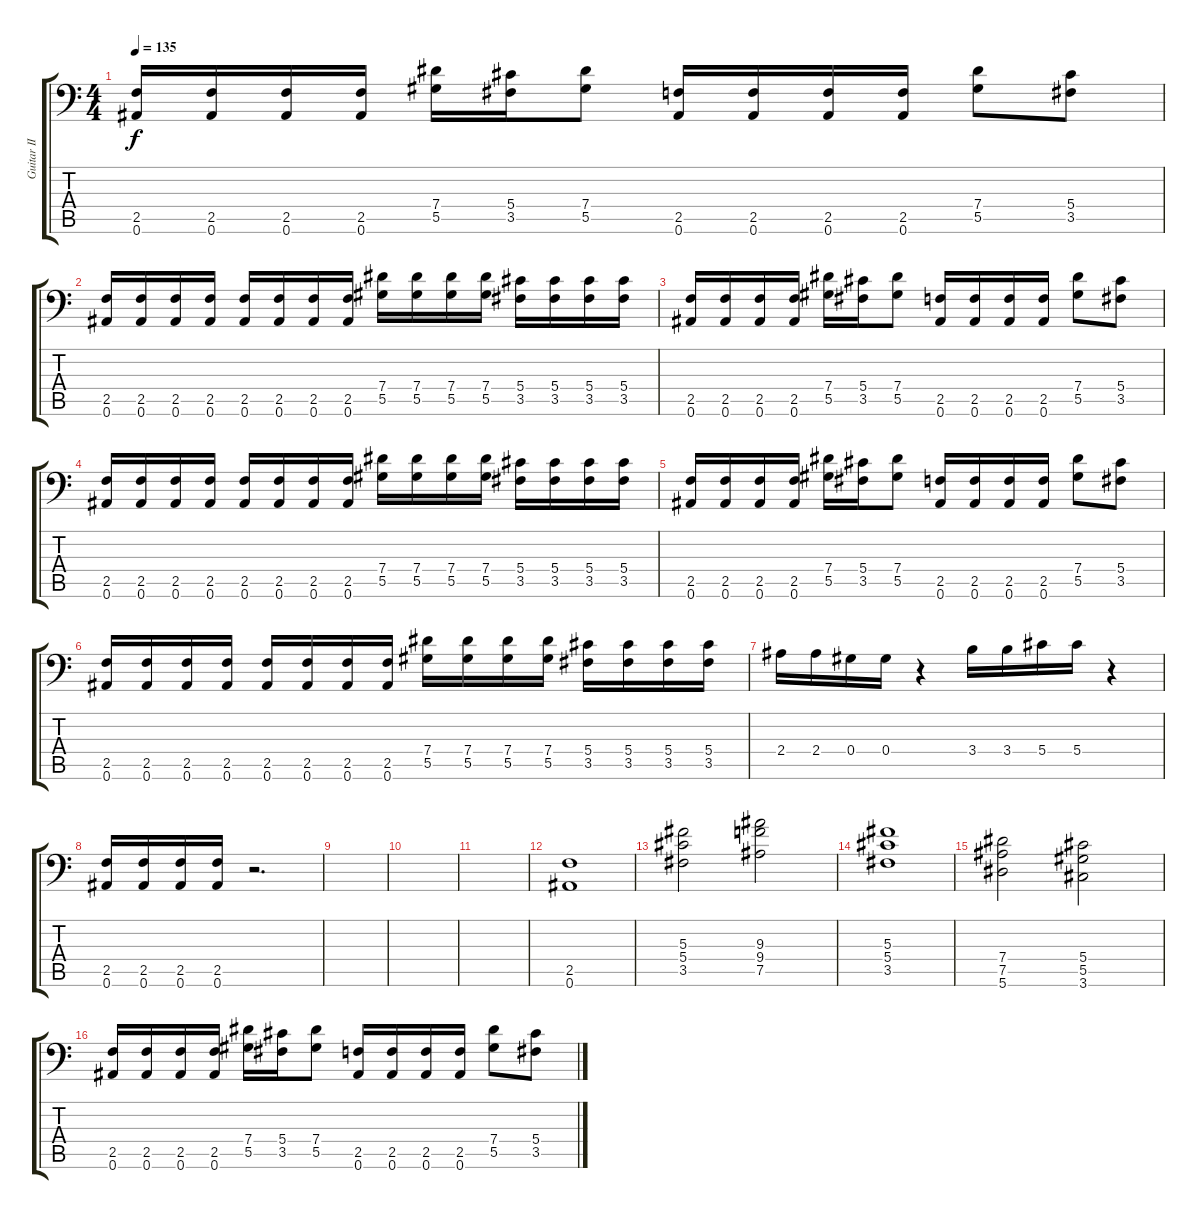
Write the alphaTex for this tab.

\track ("Guitar II" "Guitar II") {instrument distortionguitar}
\staff {score tabs}
\tuning (Bb3 F3 Db3 Ab2 Eb2 Bb1) {hide}
\ts (4 4)
\tempo 135
\clef f4
\ks c
(2.5 0.6).16{dy f} (2.5 0.6).16 (2.5 0.6).16 (2.5 0.6).16 (7.4 5.5).16 (5.4 3.5).16 (7.4 5.5).8 (2.5 0.6).16 (2.5 0.6).16 (2.5 0.6).16 (2.5 0.6).16 (7.4 5.5).8 (5.4 3.5).8 |
(2.5 0.6).16 (2.5 0.6).16 (2.5 0.6).16 (2.5 0.6).16 (2.5 0.6).16 (2.5 0.6).16 (2.5 0.6).16 (2.5 0.6).16 (7.4 5.5).16 (7.4 5.5).16 (7.4 5.5).16 (7.4 5.5).16 (5.4 3.5).16 (5.4 3.5).16 (5.4 3.5).16 (5.4 3.5).16 |
(2.5 0.6).16 (2.5 0.6).16 (2.5 0.6).16 (2.5 0.6).16 (7.4 5.5).16 (5.4 3.5).16 (7.4 5.5).8 (2.5 0.6).16 (2.5 0.6).16 (2.5 0.6).16 (2.5 0.6).16 (7.4 5.5).8 (5.4 3.5).8 |
(2.5 0.6).16 (2.5 0.6).16 (2.5 0.6).16 (2.5 0.6).16 (2.5 0.6).16 (2.5 0.6).16 (2.5 0.6).16 (2.5 0.6).16 (7.4 5.5).16 (7.4 5.5).16 (7.4 5.5).16 (7.4 5.5).16 (5.4 3.5).16 (5.4 3.5).16 (5.4 3.5).16 (5.4 3.5).16 |
(2.5 0.6).16 (2.5 0.6).16 (2.5 0.6).16 (2.5 0.6).16 (7.4 5.5).16 (5.4 3.5).16 (7.4 5.5).8 (2.5 0.6).16 (2.5 0.6).16 (2.5 0.6).16 (2.5 0.6).16 (7.4 5.5).8 (5.4 3.5).8 |
(2.5 0.6).16 (2.5 0.6).16 (2.5 0.6).16 (2.5 0.6).16 (2.5 0.6).16 (2.5 0.6).16 (2.5 0.6).16 (2.5 0.6).16 (7.4 5.5).16 (7.4 5.5).16 (7.4 5.5).16 (7.4 5.5).16 (5.4 3.5).16 (5.4 3.5).16 (5.4 3.5).16 (5.4 3.5).16 |
2.4.16 2.4.16 0.4.16 0.4.16 r.4 3.4.16 3.4.16 5.4.16 5.4.16 r.4 |
(2.5 0.6).16 (2.5 0.6).16 (2.5 0.6).16 (2.5 0.6).16 r.2{d} |
|
|
|
(2.5 0.6).1 |
(5.3 5.4 3.5).2 (9.3 9.4 7.5).2 |
(5.3 5.4 3.5).1 |
(7.4 7.5 5.6).2 (5.4 5.5 3.6).2 |
(2.5 0.6).16 (2.5 0.6).16 (2.5 0.6).16 (2.5 0.6).16 (7.4 5.5).16 (5.4 3.5).16 (7.4 5.5).8 (2.5 0.6).16 (2.5 0.6).16 (2.5 0.6).16 (2.5 0.6).16 (7.4 5.5).8 (5.4 3.5).8
